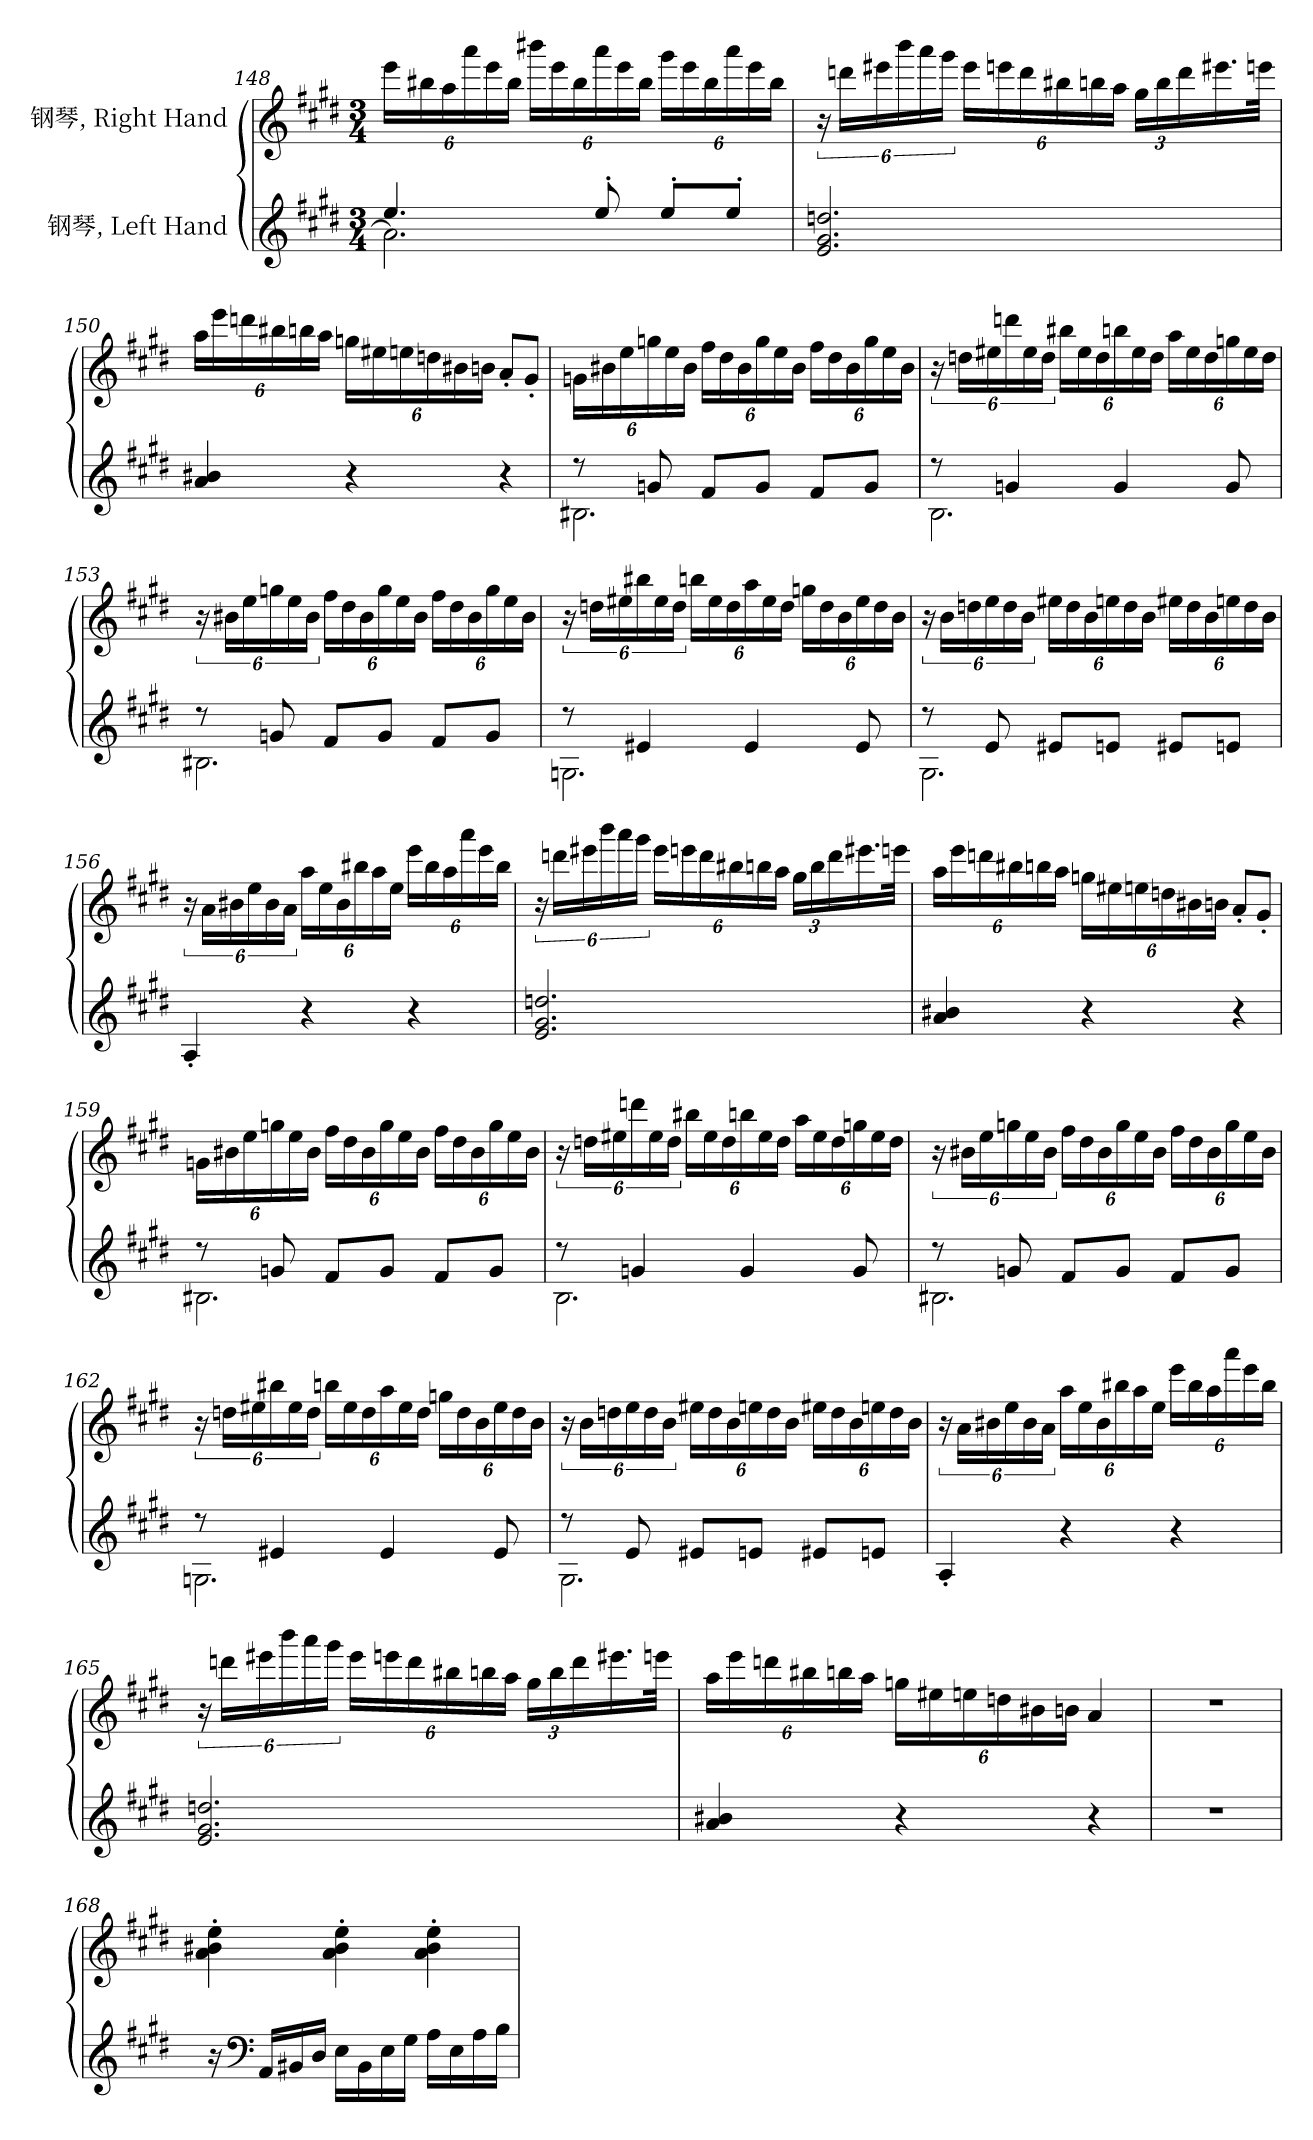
**kern	**kern
*part2	*part1
*staff2	*staff1
*I"钢琴, Left Hand	*I"钢琴, Right Hand
!!LO:PB:g=z
*clefG2	*clefG2
*k[f#c#g#d#]	*k[f#c#g#d#]
*M3/4	*M3/4
=148	=148
*^	*
*	*	*Xbrackettup
4.ee/	2.a\]	24eee\LL
.	.	24bb#X\
.	.	24aa\
.	.	24aaa\
.	.	24eee\
.	.	24bb#\JJ
.	.	24bbb#X\LL
.	.	24eee\
.	.	24bb#\
8ee'/	.	24aaa\
.	.	24eee\
.	.	24bb#\JJ
8ee'/L	.	24ggg#\LL
.	.	24eee\
.	.	24bb#\
8ee'/J	.	24aaa\
.	.	24eee\
.	.	24bb#\JJ
*v	*v	*
!!LO:LB:g=z
=149	=149
*	*brackettup
2.e/ 2.g#/ 2.ddn/	24r
.	24dddn\LL
.	24eee#X\
*	*Xbrackettup
.	24bbb\
.	24aaa\
.	24ggg#\JJ
.	24eee#\LL
.	24eeen\
.	24ddd\
.	24bb#X\
.	24bbn\
.	24aa\JJ
.	24gg#\LL
.	24bb\
.	24ddd\
.	16.eee#X\
.	32eeen\JJk
!!LO:LB:g=z
=150	=150
*	*MM86
4a/ 4b#X/	24aa\LL
.	24eee\
.	24dddn\
.	24bb#X\
.	24bbn\
.	24aa\JJ
4r	24ggn\LL
.	24ee#X\
.	24een\
.	24ddn\
.	24b#X\
.	24bn\JJ
*	*MM70
4r	8a'/L
.	8g#'/J
=151	=151
*	*MM86
*^	*
8r	2.B#X\	24gn\LL
.	.	24b#X\
.	.	24ee\
8gn/	.	24ggn\
.	.	24ee\
.	.	24b#\JJ
8f#/L	.	24ff#\LL
.	.	24dd#\
.	.	24b#\
8g/J	.	24gg\
.	.	24ee\
.	.	24b#\JJ
8f#/L	.	24ff#\LL
.	.	24dd#\
.	.	24b#\
8g/J	.	24gg\
.	.	24ee\
.	.	24b#\JJ
!!LO:LB:g=z
=152	=152	=152
*	*	*brackettup
8r	2.B\	24r
.	.	24ddn\LL
.	.	24ee#X\
*	*	*Xbrackettup
4gn/	.	24dddn\
.	.	24ee#\
.	.	24dd\JJ
.	.	24bb#X\LL
.	.	24ee#\
.	.	24dd\
4g/	.	24bbn\
.	.	24ee#\
.	.	24dd\JJ
.	.	24aa\LL
.	.	24ee#\
.	.	24dd\
8g/	.	24ggn\
.	.	24ee#\
.	.	24dd\JJ
=153	=153	=153
*	*	*brackettup
8r	2.B#X\	24r
.	.	24b#X\LL
.	.	24ee\
*	*	*Xbrackettup
8gn/	.	24ggn\
.	.	24ee\
.	.	24b#\JJ
8f#/L	.	24ff#\LL
.	.	24dd#\
.	.	24b#\
8g/J	.	24gg\
.	.	24ee\
.	.	24b#\JJ
8f#/L	.	24ff#\LL
.	.	24dd#\
.	.	24b#\
8g/J	.	24gg\
.	.	24ee\
.	.	24b#\JJ
!!LO:LB:g=z
=154	=154	=154
*	*	*brackettup
8r	2.Gn\	24r
.	.	24ddn\LL
.	.	24ee#X\
*	*	*Xbrackettup
4e#X/	.	24bb#X\
.	.	24ee#\
.	.	24dd\JJ
.	.	24bbn\LL
.	.	24ee#\
.	.	24dd\
4e#/	.	24aa\
.	.	24ee#\
.	.	24dd\JJ
.	.	24ggn\LL
.	.	24dd\
.	.	24b\
8e#/	.	24ee#\
.	.	24dd\
.	.	24b\JJ
=155	=155	=155
*	*	*brackettup
8r	2.G#\	24r
.	.	24b\LL
.	.	24ddn\
*	*	*Xbrackettup
8e/	.	24ee\
.	.	24dd\
.	.	24b\JJ
8e#X/L	.	24ee#X\LL
.	.	24dd\
.	.	24b\
8en/J	.	24een\
.	.	24dd\
.	.	24b\JJ
8e#X/L	.	24ee#X\LL
.	.	24dd\
.	.	24b\
8en/J	.	24een\
.	.	24dd\
.	.	24b\JJ
*v	*v	*
!!LO:LB:g=z
=156	=156
*	*brackettup
4A'/	24r
.	24a\LL
.	24b#X\
*	*Xbrackettup
.	24ee\
.	24b#\
.	24a\JJ
4r	24aa\LL
.	24ee\
.	24b#\
.	24bb#X\
.	24aa\
.	24ee\JJ
4r	24eee\LL
.	24bb#\
.	24aa\
.	24aaa\
.	24eee\
.	24bb#\JJ
!!LO:PB:g=z
=157	=157
*	*brackettup
2.e/ 2.g#/ 2.ddn/	24r
.	24dddn\LL
.	24eee#X\
*	*Xbrackettup
.	24bbb\
.	24aaa\
.	24ggg#\JJ
.	24eee#\LL
.	24eeen\
.	24ddd\
.	24bb#X\
.	24bbn\
.	24aa\JJ
.	24gg#\LL
.	24bb\
.	24ddd\
.	16.eee#X\
.	32eeen\JJk
!!LO:LB:g=z
=158	=158
*	*MM86
4a/ 4b#X/	24aa\LL
.	24eee\
.	24dddn\
.	24bb#X\
.	24bbn\
.	24aa\JJ
4r	24ggn\LL
.	24ee#X\
.	24een\
.	24ddn\
.	24b#X\
.	24bn\JJ
4r	8a'/L
*	*MM70
.	8g#'/J
=159	=159
*	*MM86
*^	*
8r	2.B#X\	24gn\LL
.	.	24b#X\
.	.	24ee\
8gn/	.	24ggn\
.	.	24ee\
.	.	24b#\JJ
8f#/L	.	24ff#\LL
.	.	24dd#\
.	.	24b#\
8g/J	.	24gg\
.	.	24ee\
.	.	24b#\JJ
8f#/L	.	24ff#\LL
.	.	24dd#\
.	.	24b#\
8g/J	.	24gg\
.	.	24ee\
.	.	24b#\JJ
!!LO:LB:g=z
=160	=160	=160
*	*	*brackettup
8r	2.B\	24r
.	.	24ddn\LL
.	.	24ee#X\
*	*	*Xbrackettup
4gn/	.	24dddn\
.	.	24ee#\
.	.	24dd\JJ
.	.	24bb#X\LL
.	.	24ee#\
.	.	24dd\
4g/	.	24bbn\
.	.	24ee#\
.	.	24dd\JJ
.	.	24aa\LL
.	.	24ee#\
.	.	24dd\
8g/	.	24ggn\
.	.	24ee#\
.	.	24dd\JJ
=161	=161	=161
*	*	*brackettup
8r	2.B#X\	24r
.	.	24b#X\LL
.	.	24ee\
*	*	*Xbrackettup
8gn/	.	24ggn\
.	.	24ee\
.	.	24b#\JJ
8f#/L	.	24ff#\LL
.	.	24dd#\
.	.	24b#\
8g/J	.	24gg\
.	.	24ee\
.	.	24b#\JJ
8f#/L	.	24ff#\LL
.	.	24dd#\
.	.	24b#\
8g/J	.	24gg\
.	.	24ee\
.	.	24b#\JJ
!!LO:LB:g=z
=162	=162	=162
*	*	*brackettup
8r	2.Gn\	24r
.	.	24ddn\LL
.	.	24ee#X\
*	*	*Xbrackettup
4e#X/	.	24bb#X\
.	.	24ee#\
.	.	24dd\JJ
.	.	24bbn\LL
.	.	24ee#\
.	.	24dd\
4e#/	.	24aa\
.	.	24ee#\
.	.	24dd\JJ
.	.	24ggn\LL
.	.	24dd\
.	.	24b\
8e#/	.	24ee#\
.	.	24dd\
.	.	24b\JJ
=163	=163	=163
*	*	*brackettup
8r	2.G#\	24r
.	.	24b\LL
.	.	24ddn\
*	*	*Xbrackettup
8e/	.	24ee\
.	.	24dd\
.	.	24b\JJ
8e#X/L	.	24ee#X\LL
.	.	24dd\
.	.	24b\
8en/J	.	24een\
.	.	24dd\
.	.	24b\JJ
8e#X/L	.	24ee#X\LL
.	.	24dd\
.	.	24b\
8en/J	.	24een\
.	.	24dd\
.	.	24b\JJ
*v	*v	*
!!LO:LB:g=z
=164	=164
*	*brackettup
4A'/	24r
.	24a\LL
.	24b#X\
*	*Xbrackettup
.	24ee\
.	24b#\
.	24a\JJ
4r	24aa\LL
.	24ee\
.	24b#\
.	24bb#X\
.	24aa\
.	24ee\JJ
4r	24eee\LL
.	24bb#\
.	24aa\
.	24aaa\
.	24eee\
.	24bb#\JJ
!!LO:LB:g=z
=165	=165
*	*brackettup
2.e/ 2.g#/ 2.ddn/	24r
.	24dddn\LL
.	24eee#X\
*	*Xbrackettup
.	24bbb\
.	24aaa\
.	24ggg#\JJ
.	24eee#\LL
.	24eeen\
.	24ddd\
.	24bb#X\
.	24bbn\
.	24aa\JJ
.	24gg#\LL
.	24bb\
.	24ddd\
.	16.eee#X\
.	32eeen\JJk
!!LO:PB:g=z
=166	=166
*	*MM83
4a/ 4b#X/	24aa\LL
.	24eee\
.	24dddn\
.	24bb#X\
.	24bbn\
.	24aa\JJ
4r	24ggn\LL
.	24ee#X\
.	24een\
.	24ddn\
.	24b#X\
.	24bn\JJ
*	*MM70
4r	4a/
=167	=167
2.r	2.r
=168	=168
*	*MM112
16r	4a\' 4b#X\' 4ee\'
*clefF4	*
16AA/LL	.
16BB#X/	.
16D#/JJ	.
16E\LL	4a\' 4b#\' 4ee\'
16BB#\	.
16E\	.
16G#\JJ	.
16A\LL	4a\' 4b#\' 4ee\'
16E\	.
16A\	.
16B\JJ	.
=	=
*-	*-
